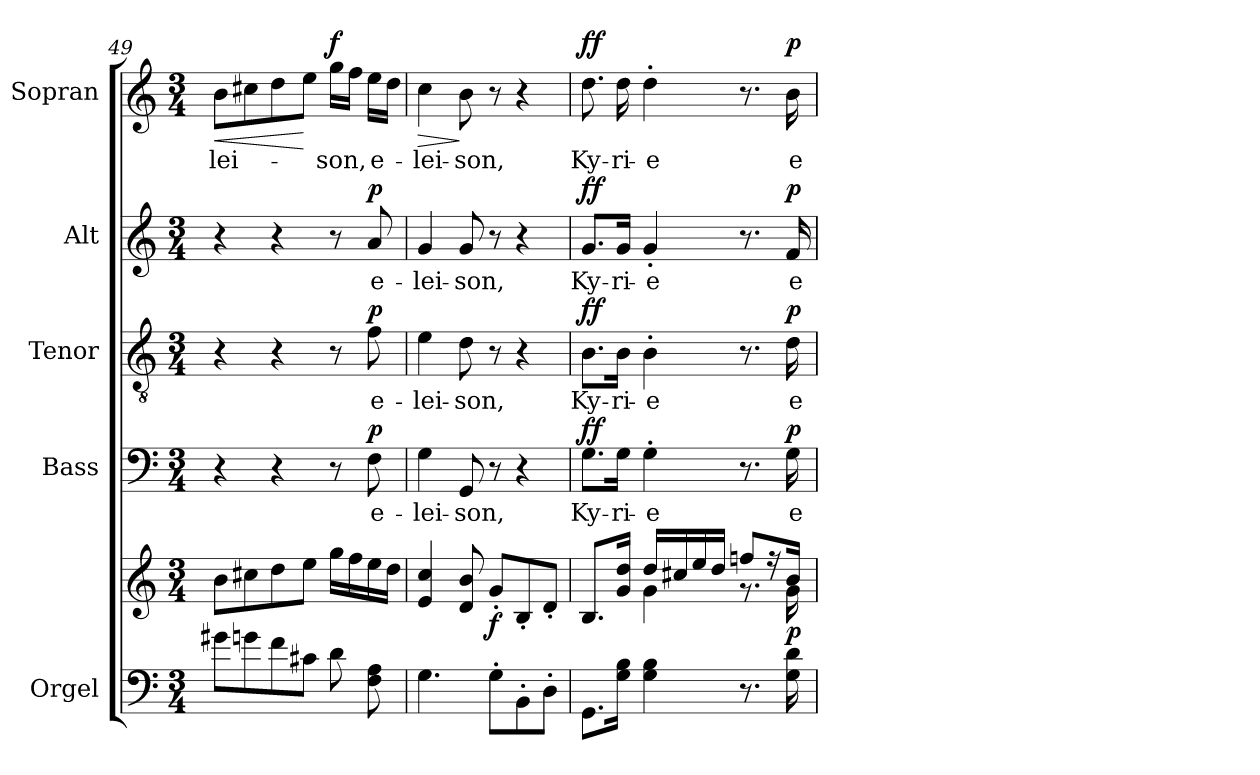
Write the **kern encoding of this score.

**kern	**kern	**dynam	**kern	**text	**dynam	**kern	**text	**dynam	**kern	**text	**dynam	**kern	**text	**dynam
*part5	*part5	*part5	*part4	*part4	*part4	*part3	*part3	*part3	*part2	*part2	*part2	*part1	*part1	*part1
*staff6	*staff5	*staff5/6	*staff4	*staff4	*staff4	*staff3	*staff3	*staff3	*staff2	*staff2	*staff2	*staff1	*staff1	*staff1
*I"Orgel	*	*	*I"Bass	*	*	*I"Tenor	*	*	*I"Alt	*	*	*I"Sopran	*	*
*I'Org.	*	*	*I'B.	*	*	*I'T.	*	*	*I'A.	*	*	*I'S.	*	*
!!LO:LB:g=z
*clefF4	*clefG2	*	*clefF4	*	*	*clefGv2	*	*	*clefG2	*	*	*clefG2	*	*
*k[]	*k[]	*	*k[]	*	*	*k[]	*	*	*k[]	*	*	*k[]	*	*
*C:	*C:	*	*C:	*	*	*C:	*	*	*C:	*	*	*C:	*	*
*M3/4	*M3/4	*	*M3/4	*	*	*M3/4	*	*	*M3/4	*	*	*M3/4	*	*
=49	=49	=49	=49	=49	=49	=49	=49	=49	=49	=49	=49	=49	=49	=49
!	!	!	!	!	!	!	!	!	!	!	!	!	!LO:LY:b	!LO:HP:b
8g#X\L	8b\L	.	4r	.	.	4r	.	.	4r	.	.	8b\L	-lei-	<
8gn\	8cc#X\	.	.	.	.	.	.	.	.	.	.	8cc#X\	.	.
8f\	8dd\	.	4r	.	.	4r	.	.	4r	.	.	8dd\	.	.
8c#X\J	8ee\J	.	.	.	.	.	.	.	.	.	.	8ee\J	.	[
!	!	!	!	!	!	!	!	!	!	!	!	!	!LO:LY:b	!LO:DY:a
8d\	16gg\LL	.	8r	.	.	8r	.	.	8r	.	.	16gg\LL	-son,	f
.	16ff\	.	.	.	.	.	.	.	.	.	.	16ff\JJ	.	.
!	!	!	!	!LO:LY:b	!LO:DY:a	!	!LO:LY:b	!LO:DY:a	!	!LO:LY:b	!LO:DY:a	!	!LO:LY:b	!
8F\ 8A\	16ee\	.	8F\	e-	p	8f\	e-	p	8a/	e-	p	16ee\LL	e-	.
.	16dd\JJ	.	.	.	.	.	.	.	.	.	.	16dd\JJ	.	.
=50	=50	=50	=50	=50	=50	=50	=50	=50	=50	=50	=50	=50	=50	=50
!	!	!	!	!LO:LY:b	!	!	!LO:LY:b	!	!	!LO:LY:b	!	!	!LO:LY:b	!LO:HP:b
4.G\	4e/ 4cc/	.	4G\	-lei-	.	4e\	-lei-	.	4g/	-lei-	.	4cc\	-lei-	>
!	!	!	!	!LO:LY:b	!	!	!LO:LY:b	!	!	!LO:LY:b	!	!	!LO:LY:b	!
.	8d/ 8b/	.	8GG/	-son,	.	8d\	-son,	.	8g/	-son,	.	8b\	-son,	]
!	!	!LO:DY:b	!	!	!	!	!	!	!	!	!	!	!	!
8G'>\L	8g'</L	f	8r	.	.	8r	.	.	8r	.	.	8r	.	.
8BB'>\	8B'</	.	4r	.	.	4r	.	.	4r	.	.	4r	.	.
8D'>\J	8d'</J	.	.	.	.	.	.	.	.	.	.	.	.	.
=51	=51	=51	=51	=51	=51	=51	=51	=51	=51	=51	=51	=51	=51	=51
*	*^	*	*	*	*	*	*	*	*	*	*	*	*	*
!	!	!	!	!	!LO:LY:b	!LO:DY:a	!	!LO:LY:b	!LO:DY:a	!	!LO:LY:b	!LO:DY:a	!	!LO:LY:b	!LO:DY:a
8.GG\L	8.B/L	4ryy	.	8.G\L	Ky-	ff	8.B\L	Ky-	ff	8.g/L	Ky-	ff	8.dd\	Ky-	ff
!	!	!	!	!	!LO:LY:b	!	!	!LO:LY:b	!	!	!LO:LY:b	!	!	!LO:LY:b	!
16G\ 16B\Jk	16g/ 16dd/Jk	.	.	16G\Jk	-ri-	.	16B\Jk	-ri-	.	16g/Jk	-ri-	.	16dd\	-ri-	.
!	!	!	!	!	!LO:LY:b	!	!	!LO:LY:b	!	!	!LO:LY:b	!	!	!LO:LY:b	!
4G\ 4B\	16dd/LL	4g\	.	4G'>\	-e	.	4B'>\	-e	.	4g'</	-e	.	4dd'>\	-e	.
.	16cc#X/	.	.	.	.	.	.	.	.	.	.	.	.	.	.
.	16ee/	.	.	.	.	.	.	.	.	.	.	.	.	.	.
.	16dd/JJ	.	.	.	.	.	.	.	.	.	.	.	.	.	.
8.r	8ffn/L	8.rf	.	8.r	.	.	8.r	.	.	8.r	.	.	8.r	.	.
.	16rff	.	.	.	.	.	.	.	.	.	.	.	.	.	.
!	!	!	!LO:DY:b	!	!LO:LY:b	!LO:DY:a	!	!LO:LY:b	!LO:DY:a	!	!LO:LY:b	!LO:DY:a	!	!LO:LY:b	!LO:DY:a
16G\ 16d\	16b/Jk	16g\	p	16G\	e-	p	16d\	e-	p	16f/	e-	p	16b\	e-	p
*	*v	*v	*	*	*	*	*	*	*	*	*	*	*	*	*
=	=	=	=	=	=	=	=	=	=	=	=	=	=	=
*-	*-	*-	*-	*-	*-	*-	*-	*-	*-	*-	*-	*-	*-	*-
